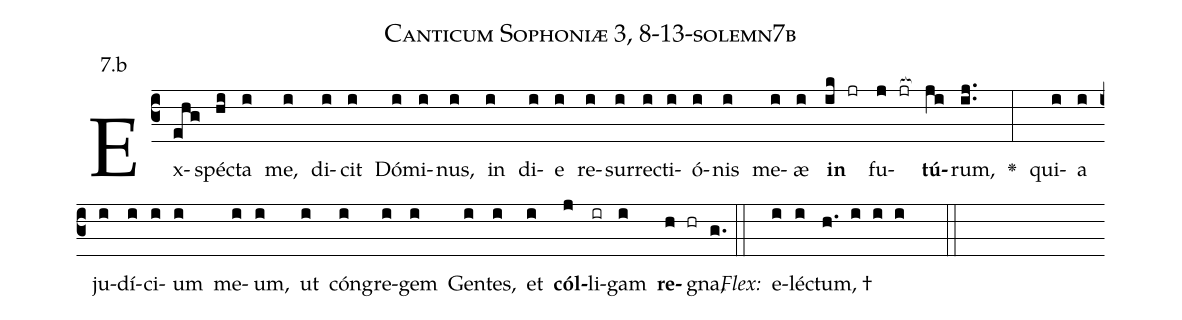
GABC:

name: Canticum Sophoniæ 3, 8-13-solemn7b;
annotation: 7.b;
%%
(c3)Ex(ehg)spé(hi)cta(i) me,(i) di(i)cit(i) Dó(i)mi(i)nus,(i) in(i) di(i)e(i) re(i)sur(i)re(i)cti(i)ó(i)nis(i) me(i)æ(i) <b>in</b>(ik jr) fu(j jr[ocb:1{])<b>tú</b>(ji[ocb:0}])rum,(ij..) <v>\greheightstar</v>(:) qui(i)a(i) ju(i)dí(i)ci(i)um(i) me(i)um,(i) ut(i) cón(i)gre(i)gem(i) Gen(i)tes,(i) et(i) <b>cól</b>(j)li(ir)gam(i) <b>re</b>(h hr)gna,(g.) (::)
<i>Flex:</i>()  e(i)lé(i)ctum, †(h. i i i  ::)

%E(i) u(i) o(j) u(i) a(h) e.(g.) (::)
